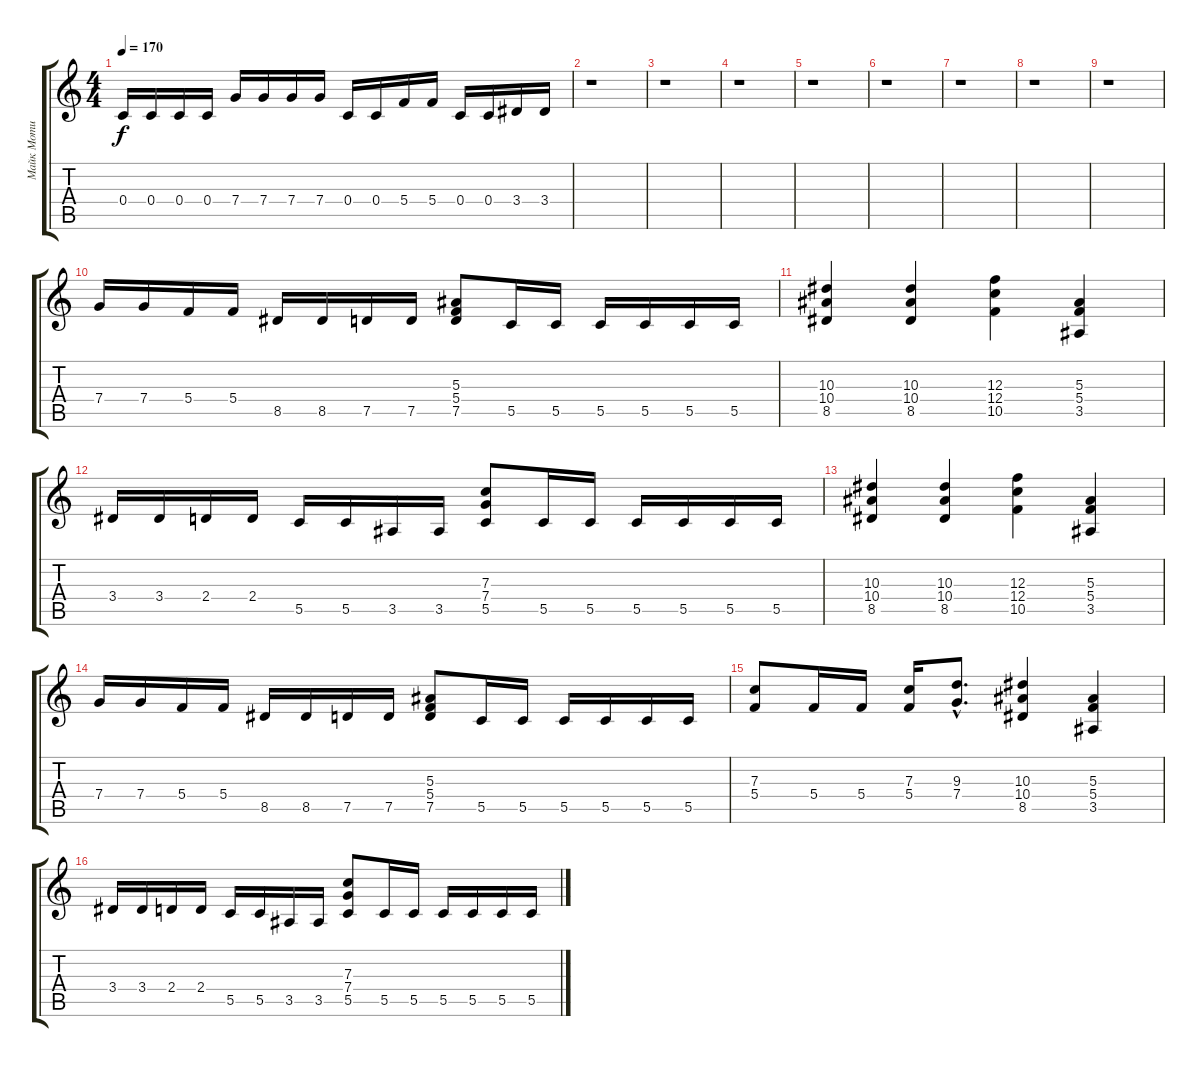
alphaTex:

\track ("Майк Моти" "Майк Моти") {instrument distortionguitar}
\staff {score tabs}
\tuning (D4 A3 F3 C3 G2 D2) {hide}
\ts (4 4)
\tempo 170
\clef g2
\ks c
0.4.16{dy f} 0.4.16 0.4.16 0.4.16 7.4.16 7.4.16 7.4.16 7.4.16 0.4.16 0.4.16 5.4.16 5.4.16 0.4.16 0.4.16 3.4.16 3.4.16 |
r.1 |
r.1 |
r.1 |
r.1 |
r.1 |
r.1 |
r.1 |
r.1 |
7.4.16 7.4.16 5.4.16 5.4.16 8.5.16 8.5.16 7.5.16 7.5.16 (5.3 5.4 7.5).8 5.5.16 5.5.16 5.5.16 5.5.16 5.5.16 5.5.16 |
(10.3 10.4 8.5).4 (10.3 10.4 8.5).4 (12.3 12.4 10.5).4 (5.3 5.4 3.5).4 |
3.4.16 3.4.16 2.4.16 2.4.16 5.5.16 5.5.16 3.5.16 3.5.16 (7.3 7.4 5.5).8 5.5.16 5.5.16 5.5.16 5.5.16 5.5.16 5.5.16 |
(10.3 10.4 8.5).4 (10.3 10.4 8.5).4 (12.3 12.4 10.5).4 (5.3 5.4 3.5).4 |
7.4.16 7.4.16 5.4.16 5.4.16 8.5.16 8.5.16 7.5.16 7.5.16 (5.3 5.4 7.5).8 5.5.16 5.5.16 5.5.16 5.5.16 5.5.16 5.5.16 |
(7.3 5.4).8 5.4.16 5.4.16 (7.3 5.4).16 (9.3{hac} 7.4{hac}).8{d} (10.3 10.4 8.5).4 (5.3 5.4 3.5).4 |
3.4.16 3.4.16 2.4.16 2.4.16 5.5.16 5.5.16 3.5.16 3.5.16 (7.3 7.4 5.5).8 5.5.16 5.5.16 5.5.16 5.5.16 5.5.16 5.5.16
